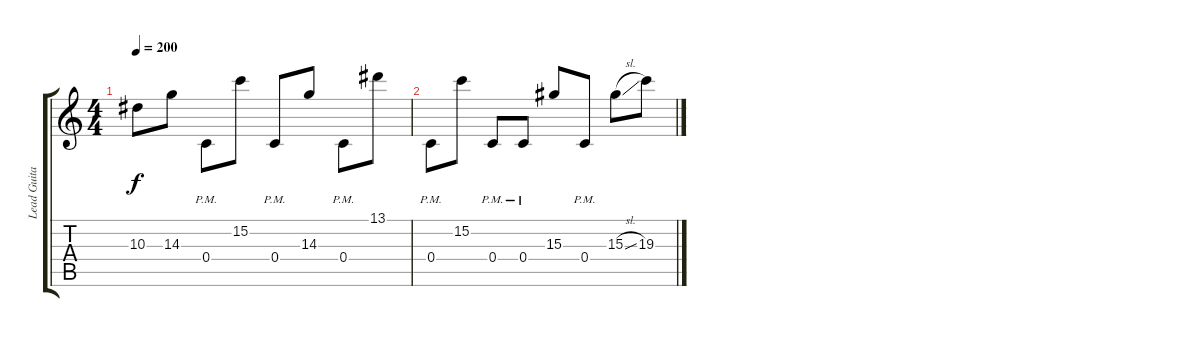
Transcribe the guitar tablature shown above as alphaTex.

\track ("Lead Guitar #2" "Lead Guita") {instrument distortionguitar}
\staff {score tabs}
\tuning (D4 A3 F3 C3 G2 C2) {hide}
\ts (4 4)
\tempo 200
\clef g2
\ks c
10.3.8{dy f} 14.3.8 0.4{pm}.8 15.2.8 0.4{pm}.8 14.3.8 0.4{pm}.8 13.1.8 |
0.4{pm}.8 15.2.8 0.4{pm}.8 0.4{pm}.8 15.3.8 0.4{pm}.8 15.3{sl}.8 19.3.8
